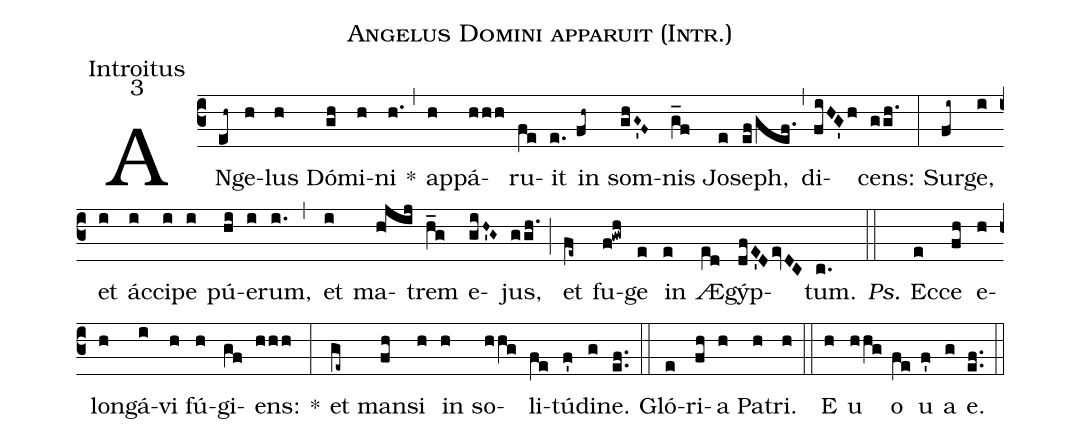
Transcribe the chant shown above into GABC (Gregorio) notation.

name: Angelus Domini apparuit (Intr.);
office-part: Introitus;
mode: 3;
%%
(c3) AN(eh~)ge(h)lus(h) Dó(gh)mi(h)ni(h.) *(,) ap(h)pá(hhh)ru(fe)it(e.) in(fh~) som(ghG~'F~)nis(g_f) Jo(e)seph,(ef/gef.) (,) di(fiHG'h)cens:(ggh.) (:)
Sur(fi~)ge,(i) et(i) ác(i)ci(i)pe(i) pú(hi)e(i)rum,(i.) (,) et(i) ma(h!jij)trem(h_g) e(giH~'G~)jus,(ggh.) (;) et(fe~) fu(f!gwh)ge(e) in(e) Æ(e[ll:1]d)gýp(dfE'DevDC)tum.(c.) (::)
<i>Ps.</i> Ec(e)ce(fh) e(h)lon(h)gá(i)vi(h) fú(h)gi(gf)ens:(hhh) *(:)
et(ge~) man(fh)si(h) in(h) so(hhg)li(fe)tú(f')di(g)ne.(ef..) (::)
Gló(e)ri(fh)a(h) Pa(h)tri.(h) (::)
<eu>E(h) u(hhg) o(fe) u(f') a(g) e.</eu>(ef..) (::)
